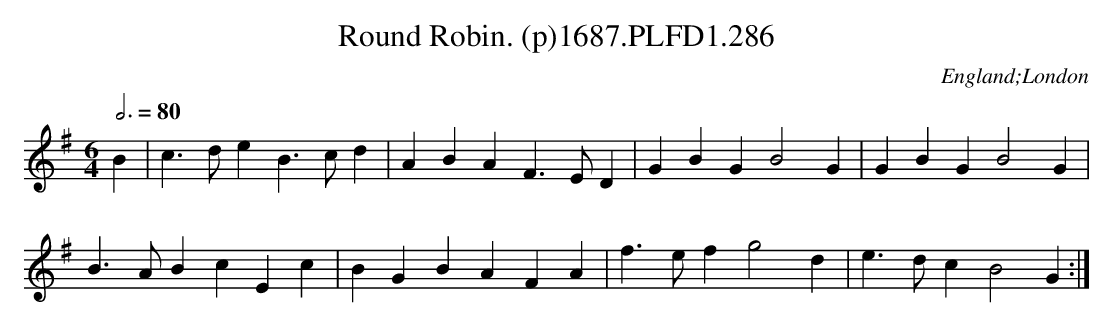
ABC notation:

X:1
T:Round Robin. (p)1687.PLFD1.286
M:6/4
L:1/4
Q:3/4=80
O:England;London
K:G
B|c>deB>cd|ABAF>ED|GBGB2G|GBGB2G|
B>ABcEc|BGBAFA|f>efg2d|e>dcB2G:|
